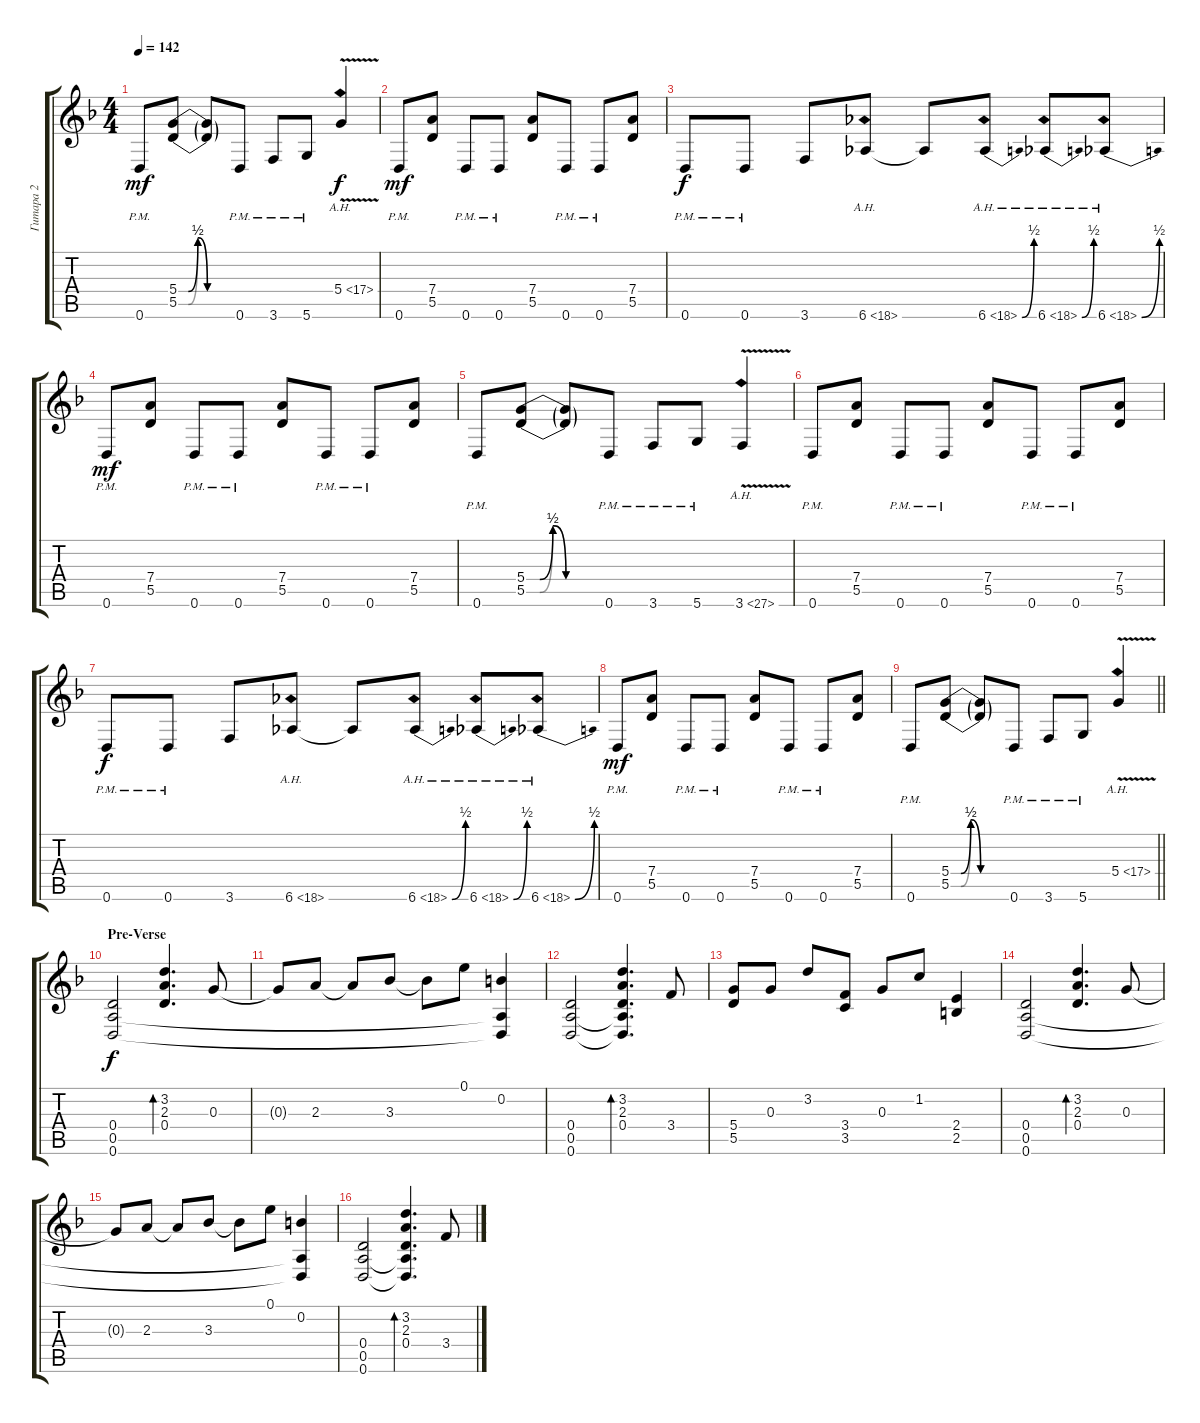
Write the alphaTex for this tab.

\track ("Гитара 2" "Гитара 2") {instrument distortionguitar}
\staff {score tabs}
\tuning (E4 B3 G3 D3 A2 D2) {hide}
\ts (4 4)
\tempo 142
\clef g2
\ks dminor
0.6{pm}.8{dy mf} (5.4{be (custom 0 0 10 0 20 2 30 0 60 0)} 5.5{be (custom 0 0 10 0 20 2 30 0 60 0)}).8 (5.4{t} 5.5{t}).8 0.6{pm}.8 3.6{pm}.8 5.6{pm}.8 5.4{ah 12 v}.4{dy f} |
0.6{pm}.8{dy mf} (7.4 5.5).8 0.6{pm}.8 0.6{pm}.8 (7.4 5.5).8 0.6{pm}.8 0.6{pm}.8 (7.4 5.5).8 |
0.6{pm}.8{dy f} 0.6{pm}.8 3.6.8 6.6{ah 12}.8 6.6{t}.8 6.6{be (bend 0 0 60 2) ah 12}.8 6.6{be (bend 0 0 60 2) ah 12}.8 6.6{be (bend 0 0 60 2) ah 12}.8 |
0.6{pm}.8{dy mf} (7.4 5.5).8 0.6{pm}.8 0.6{pm}.8 (7.4 5.5).8 0.6{pm}.8 0.6{pm}.8 (7.4 5.5).8 |
0.6{pm}.8 (5.4{be (custom 0 0 10 0 20 2 30 0 60 0)} 5.5{be (custom 0 0 10 0 20 2 30 0 60 0)}).8 (5.4{t} 5.5{t}).8 0.6{pm}.8 3.6{pm}.8 5.6{pm}.8 3.6{ah 24 v}.4 |
0.6{pm}.8 (7.4 5.5).8 0.6{pm}.8 0.6{pm}.8 (7.4 5.5).8 0.6{pm}.8 0.6{pm}.8 (7.4 5.5).8 |
0.6{pm}.8{dy f} 0.6{pm}.8 3.6.8 6.6{ah 12}.8 6.6{t}.8 6.6{be (bend 0 0 60 2) ah 12}.8 6.6{be (bend 0 0 60 2) ah 12}.8 6.6{be (bend 0 0 60 2) ah 12}.8 |
0.6{pm}.8{dy mf} (7.4 5.5).8 0.6{pm}.8 0.6{pm}.8 (7.4 5.5).8 0.6{pm}.8 0.6{pm}.8 (7.4 5.5).8 |
\barLineRight lightlight
0.6{pm}.8 (5.4{be (custom 0 0 10 0 20 2 30 0 60 0)} 5.5{be (custom 0 0 10 0 20 2 30 0 60 0)}).8 (5.4{t} 5.5{t}).8 0.6{pm}.8 3.6{pm}.8 5.6{pm}.8 5.4{ah 12 v}.4 |
\section ("" "Pre-Verse")
(0.4 0.5 0.6).2{dy f} (3.2 2.3 0.4).4{d bd 60} 0.3.8 |
0.3{t}.8 2.3.8 2.3{t}.8 3.3.8 3.3{t}.8 0.1.8 (0.2 0.5{t} 0.6{t}).4 |
(0.4 0.5 0.6).2 (3.2 2.3 0.4 0.5{t} 0.6{t}).4{d bd 60} 3.4.8 |
(5.4 5.5).8 0.3.8 3.2.8 (3.4 3.5).8 0.3.8 1.2.8 (2.4 2.5).4 |
(0.4 0.5 0.6).2 (3.2 2.3 0.4).4{d bd 60} 0.3.8 |
0.3{t}.8 2.3.8 2.3{t}.8 3.3.8 3.3{t}.8 0.1.8 (0.2 0.5{t} 0.6{t}).4 |
(0.4 0.5 0.6).2 (3.2 2.3 0.4 0.5{t} 0.6{t}).4{d bd 60} 3.4.8
